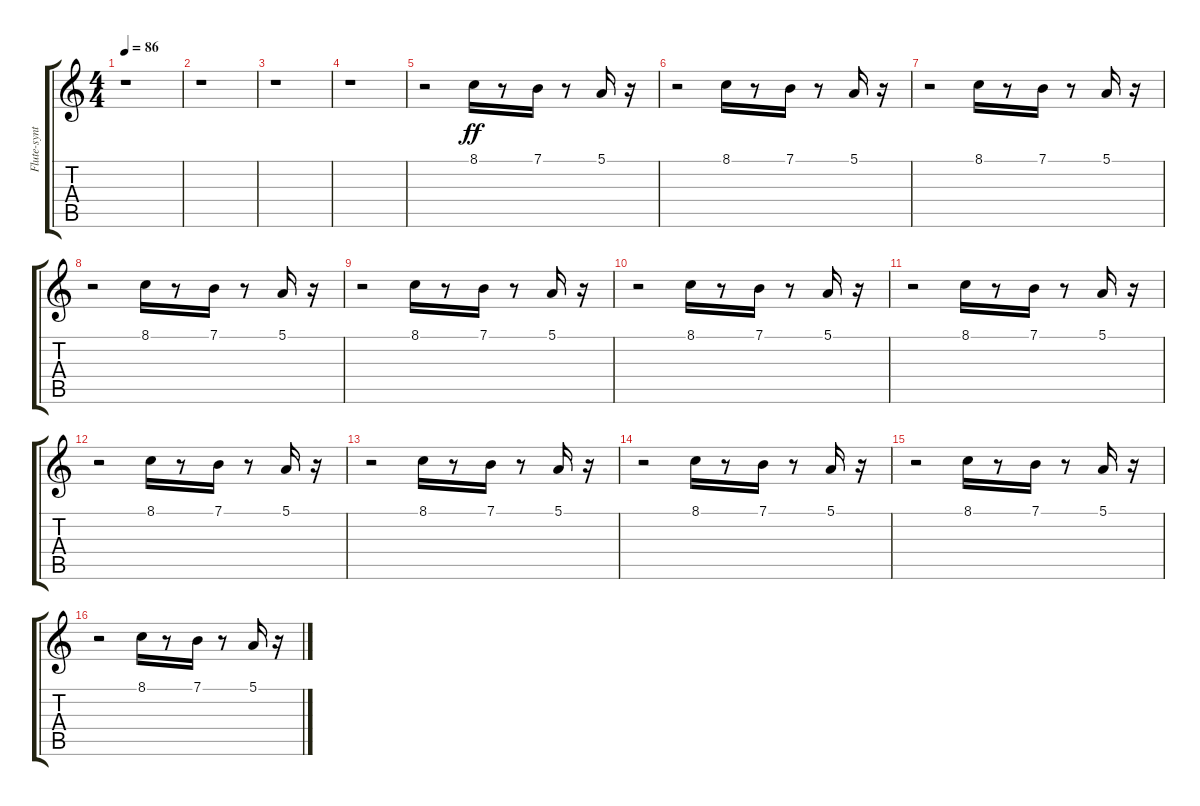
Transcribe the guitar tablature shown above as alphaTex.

\track ("Flute-synth" "Flute-synt") {instrument blownbottle}
\staff {score tabs}
\tuning (E4 B3 G3 D3 A2 E2) {hide}
\ts (4 4)
\tempo 86
\clef g2
\ks c
r.1{dy fff} |
r.1 |
r.1 |
r.1 |
r.2 8.1.16{dy ff} r.8 7.1.16 r.8 5.1.16 r.16 |
r.2 8.1.16 r.8 7.1.16 r.8 5.1.16 r.16 |
r.2 8.1.16 r.8 7.1.16 r.8 5.1.16 r.16 |
r.2 8.1.16 r.8 7.1.16 r.8 5.1.16 r.16 |
r.2 8.1.16 r.8 7.1.16 r.8 5.1.16 r.16 |
r.2 8.1.16 r.8 7.1.16 r.8 5.1.16 r.16 |
r.2 8.1.16 r.8 7.1.16 r.8 5.1.16 r.16 |
r.2 8.1.16 r.8 7.1.16 r.8 5.1.16 r.16 |
r.2 8.1.16 r.8 7.1.16 r.8 5.1.16 r.16 |
r.2 8.1.16 r.8 7.1.16 r.8 5.1.16 r.16 |
r.2 8.1.16 r.8 7.1.16 r.8 5.1.16 r.16 |
r.2 8.1.16 r.8 7.1.16 r.8 5.1.16 r.16
